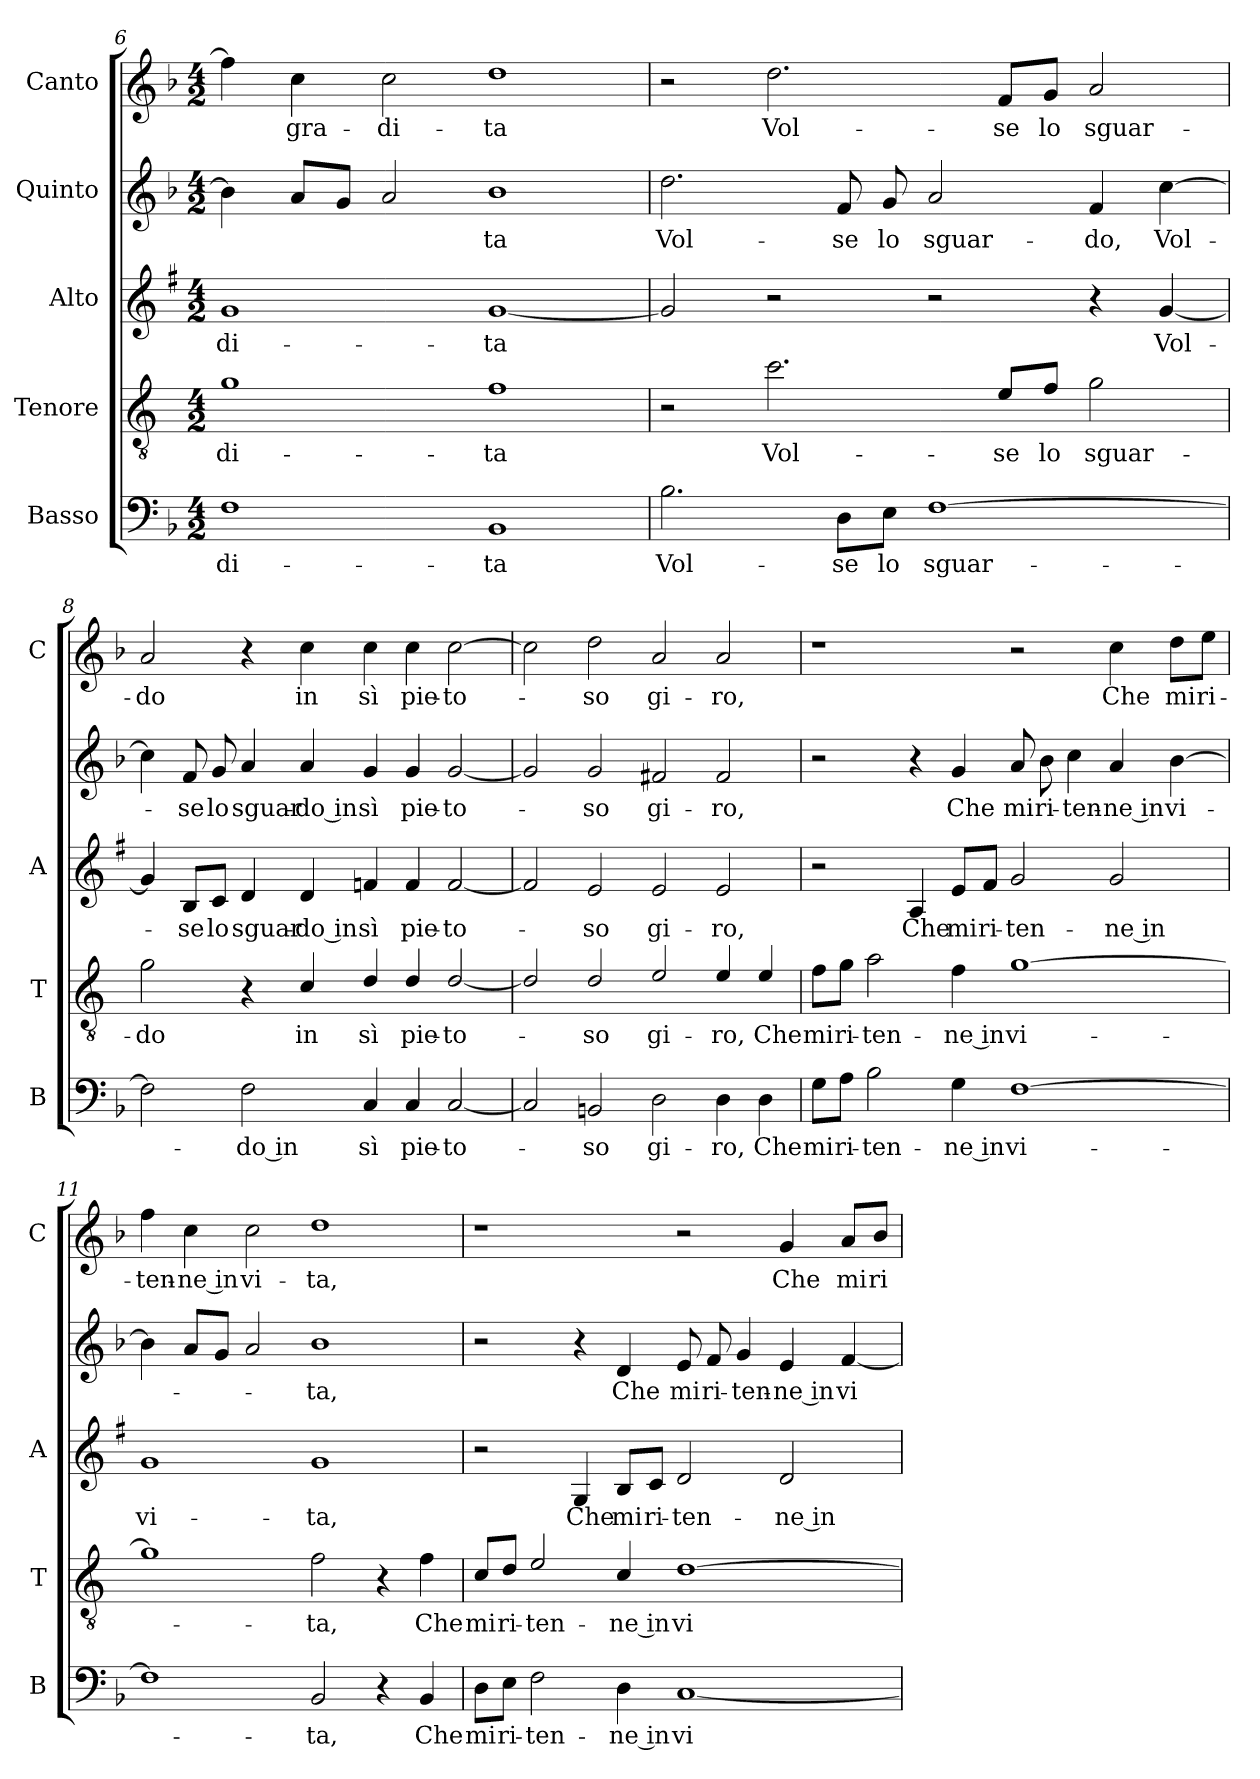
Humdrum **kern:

**kern	**text	**kern	**text	**kern	**text	**kern	**text	**kern	**text
*part5	*part5	*part4	*part4	*part3	*part3	*part2	*part2	*part1	*part1
*staff5	*staff5	*staff4	*staff4	*staff3	*staff3	*staff2	*staff2	*staff1	*staff1
*I"Basso	*	*I"Tenore	*	*I"Alto	*	*I"Quinto	*	*I"Canto	*
*I'B	*	*I'T	*	*I'A	*	*	*	*I'C	*
!!LO:PB:g=z
*clefF4	*	*clefGv2	*	*clefG2	*	*clefG2	*	*clefG2	*
*	*	*ITrd4c7	*	*ITrd1c2	*	*	*	*	*
*k[b-]	*	*k[b-]	*	*k[b-]	*	*k[b-]	*	*k[b-]	*
*F:	*	*F:	*	*F:	*	*F:	*	*F:	*
*M4/2	*	*M4/2	*	*M4/2	*	*M4/2	*	*M4/2	*
=6	=6	=6	=6	=6	=6	=6	=6	=6	=6
!	!LO:LY:b	!	!LO:LY:b	!	!LO:LY:b	!	!	!	!
1F	-di-	1c	-di-	1f	-di-	4b-\]	.	4ff\]	.
!	!	!	!	!	!	!	!	!	!LO:LY:b
.	.	.	.	.	.	8a/L	.	4cc\	gra-
.	.	.	.	.	.	8g/J	.	.	.
!	!	!	!	!	!	!	!	!	!LO:LY:b
.	.	.	.	.	.	2a/	.	2cc\	-di-
!	!LO:LY:b	!	!LO:LY:b	!	!LO:LY:b	!	!LO:LY:b	!	!LO:LY:b
1BB-	-ta	1B-	-ta	[1f	-ta	1b-	-ta	1dd	-ta
=7	=7	=7	=7	=7	=7	=7	=7	=7	=7
!	!LO:LY:b	!	!	!	!	!	!LO:LY:b	!	!
2.B-\	Vol-	2r	.	2f/]	.	2.dd\	Vol-	2r	.
!	!	!	!LO:LY:b	!	!	!	!	!	!LO:LY:b
.	.	2.f\	Vol-	2r	.	.	.	2.dd\	Vol-
!	!LO:LY:b	!	!	!	!	!	!LO:LY:b	!	!
8D\L	-se	.	.	.	.	8f/	-se	.	.
!	!LO:LY:b	!	!	!	!	!	!LO:LY:b	!	!
8E\J	lo	.	.	.	.	8g/	lo	.	.
!	!LO:LY:b	!	!	!	!	!	!LO:LY:b	!	!
[1F	sguar-	.	.	2r	.	2a/	sguar-	.	.
!	!	!	!LO:LY:b	!	!	!	!	!	!LO:LY:b
.	.	8A/L	-se	.	.	.	.	8f/L	-se
!	!	!	!LO:LY:b	!	!	!	!	!	!LO:LY:b
.	.	8B-/J	lo	.	.	.	.	8g/J	lo
!	!	!	!LO:LY:b	!	!	!	!LO:LY:b	!	!LO:LY:b
.	.	2c\	sguar-	4r	.	4f/	-do,	2a/	sguar-
!	!	!	!	!	!LO:LY:b	!	!LO:LY:b	!	!
.	.	.	.	[4f/	Vol-	[4cc\	Vol-	.	.
=8	=8	=8	=8	=8	=8	=8	=8	=8	=8
!	!	!	!LO:LY:b	!	!	!	!	!	!LO:LY:b
2F\]	.	2c\	-do	4f/]	.	4cc\]	.	2a/	-do
!	!	!	!	!	!LO:LY:b	!	!LO:LY:b	!	!
.	.	.	.	8A/L	-se	8f/	-se	.	.
!	!	!	!	!	!LO:LY:b	!	!LO:LY:b	!	!
.	.	.	.	8B-/J	lo	8g/	lo	.	.
!	!LO:LY:b	!	!	!	!LO:LY:b	!	!LO:LY:b	!	!
2F\	-do in	4r	.	4c/	sguar-	4a/	sguar-	4r	.
!	!	!	!LO:LY:b	!	!LO:LY:b	!	!LO:LY:b	!	!LO:LY:b
.	.	4F/	in	4c/	-do in	4a/	-do in	4cc\	in
!	!LO:LY:b	!	!LO:LY:b	!	!LO:LY:b	!	!LO:LY:b	!	!LO:LY:b
4C/	sì	4G/	sì	4e-X/	sì	4g/	sì	4cc\	sì
!	!LO:LY:b	!	!LO:LY:b	!	!LO:LY:b	!	!LO:LY:b	!	!LO:LY:b
4C/	pie-	4G/	pie-	4e-/	pie-	4g/	pie-	4cc\	pie-
!	!LO:LY:b	!	!LO:LY:b	!	!LO:LY:b	!	!LO:LY:b	!	!LO:LY:b
[2C/	-to-	[2G/	-to-	[2e-/	-to-	[2g/	-to-	[2cc\	-to-
!!LO:LB:g=z
=9	=9	=9	=9	=9	=9	=9	=9	=9	=9
2C/]	.	2G/]	.	2e-/]	.	2g/]	.	2cc\]	.
!	!LO:LY:b	!	!LO:LY:b	!	!LO:LY:b	!	!LO:LY:b	!	!LO:LY:b
2BBn/	-so	2G/	-so	2d/	-so	2g/	-so	2dd\	-so
!	!LO:LY:b	!	!LO:LY:b	!	!LO:LY:b	!	!LO:LY:b	!	!LO:LY:b
2D\	gi-	2A/	gi-	2d/	gi-	2f#X/	gi-	2a/	gi-
!	!LO:LY:b	!	!LO:LY:b	!	!LO:LY:b	!	!LO:LY:b	!	!LO:LY:b
4D\	-ro,	4A/	-ro,	2d/	-ro,	2f#/	-ro,	2a/	-ro,
!	!LO:LY:b	!	!LO:LY:b	!	!	!	!	!	!
4D\	Che	4A/	Che	.	.	.	.	.	.
=10	=10	=10	=10	=10	=10	=10	=10	=10	=10
!	!LO:LY:b	!	!LO:LY:b	!	!	!	!	!	!
8G\L	mi	8B-\L	mi	2r	.	2r	.	1r	.
!	!LO:LY:b	!	!LO:LY:b	!	!	!	!	!	!
8A\J	ri-	8c\J	ri-	.	.	.	.	.	.
!	!LO:LY:b	!	!LO:LY:b	!	!	!	!	!	!
2B-\	-ten-	2d\	-ten-	.	.	.	.	.	.
!	!	!	!	!	!LO:LY:b	!	!	!	!
.	.	.	.	4G/	Che	4r	.	.	.
!	!LO:LY:b	!	!LO:LY:b	!	!LO:LY:b	!	!LO:LY:b	!	!
4G\	-ne in	4B-\	-ne in	8d/L	mi	4g/	Che	.	.
!	!	!	!	!	!LO:LY:b	!	!	!	!
.	.	.	.	8e/J	ri-	.	.	.	.
!	!LO:LY:b	!	!LO:LY:b	!	!LO:LY:b	!	!LO:LY:b	!	!
[1F	vi-	[1c	vi-	2f/	-ten-	8a/	mi	2r	.
!	!	!	!	!	!	!	!LO:LY:b	!	!
.	.	.	.	.	.	8b-\	ri-	.	.
!	!	!	!	!	!	!	!LO:LY:b	!	!
.	.	.	.	.	.	4cc\	-ten-	.	.
!	!	!	!	!	!LO:LY:b	!	!LO:LY:b	!	!LO:LY:b
.	.	.	.	2f/	-ne in	4a/	-ne in	4cc\	Che
!	!	!	!	!	!	!	!LO:LY:b	!	!LO:LY:b
.	.	.	.	.	.	[4b-\	vi-	8dd\L	mi
!	!	!	!	!	!	!	!	!	!LO:LY:b
.	.	.	.	.	.	.	.	8ee\J	ri-
=11	=11	=11	=11	=11	=11	=11	=11	=11	=11
!	!	!	!	!	!LO:LY:b	!	!	!	!LO:LY:b
1F]	.	1c]	.	1f	vi-	4b-\]	.	4ff\	-ten-
!	!	!	!	!	!	!	!	!	!LO:LY:b
.	.	.	.	.	.	8a/L	.	4cc\	-ne in
.	.	.	.	.	.	8g/J	.	.	.
!	!	!	!	!	!	!	!	!	!LO:LY:b
.	.	.	.	.	.	2a/	.	2cc\	vi-
!	!LO:LY:b	!	!LO:LY:b	!	!LO:LY:b	!	!LO:LY:b	!	!LO:LY:b
2BB-/	-ta,	2B-\	-ta,	1f	-ta,	1b-	-ta,	1dd	-ta,
4r	.	4r	.	.	.	.	.	.	.
!	!LO:LY:b	!	!LO:LY:b	!	!	!	!	!	!
4BB-/	Che	4B-\	Che	.	.	.	.	.	.
!!LO:LB:g=z
=12	=12	=12	=12	=12	=12	=12	=12	=12	=12
!	!LO:LY:b	!	!LO:LY:b	!	!	!	!	!	!
8D\L	mi	8F/L	mi	2r	.	2r	.	1r	.
!	!LO:LY:b	!	!LO:LY:b	!	!	!	!	!	!
8E\J	ri-	8G/J	ri-	.	.	.	.	.	.
!	!LO:LY:b	!	!LO:LY:b	!	!	!	!	!	!
2F\	-ten-	2A/	-ten-	.	.	.	.	.	.
!	!	!	!	!	!LO:LY:b	!	!	!	!
.	.	.	.	4F/	Che	4r	.	.	.
!	!LO:LY:b	!	!LO:LY:b	!	!LO:LY:b	!	!LO:LY:b	!	!
4D\	-ne in	4F/	-ne in	8A/L	mi	4d/	Che	.	.
!	!	!	!	!	!LO:LY:b	!	!	!	!
.	.	.	.	8B-/J	ri-	.	.	.	.
!	!LO:LY:b	!	!LO:LY:b	!	!LO:LY:b	!	!LO:LY:b	!	!
[1C	vi-	[1G	vi-	2c/	-ten-	8e/	mi	2r	.
!	!	!	!	!	!	!	!LO:LY:b	!	!
.	.	.	.	.	.	8f/	ri-	.	.
!	!	!	!	!	!	!	!LO:LY:b	!	!
.	.	.	.	.	.	4g/	-ten-	.	.
!	!	!	!	!	!LO:LY:b	!	!LO:LY:b	!	!LO:LY:b
.	.	.	.	2c/	-ne in	4e/	-ne in	4g/	Che
!	!	!	!	!	!	!	!LO:LY:b	!	!LO:LY:b
.	.	.	.	.	.	[4f/	vi-	8a/L	mi
!	!	!	!	!	!	!	!	!	!LO:LY:b
.	.	.	.	.	.	.	.	8b-/J	ri-
=	=	=	=	=	=	=	=	=	=
*-	*-	*-	*-	*-	*-	*-	*-	*-	*-
